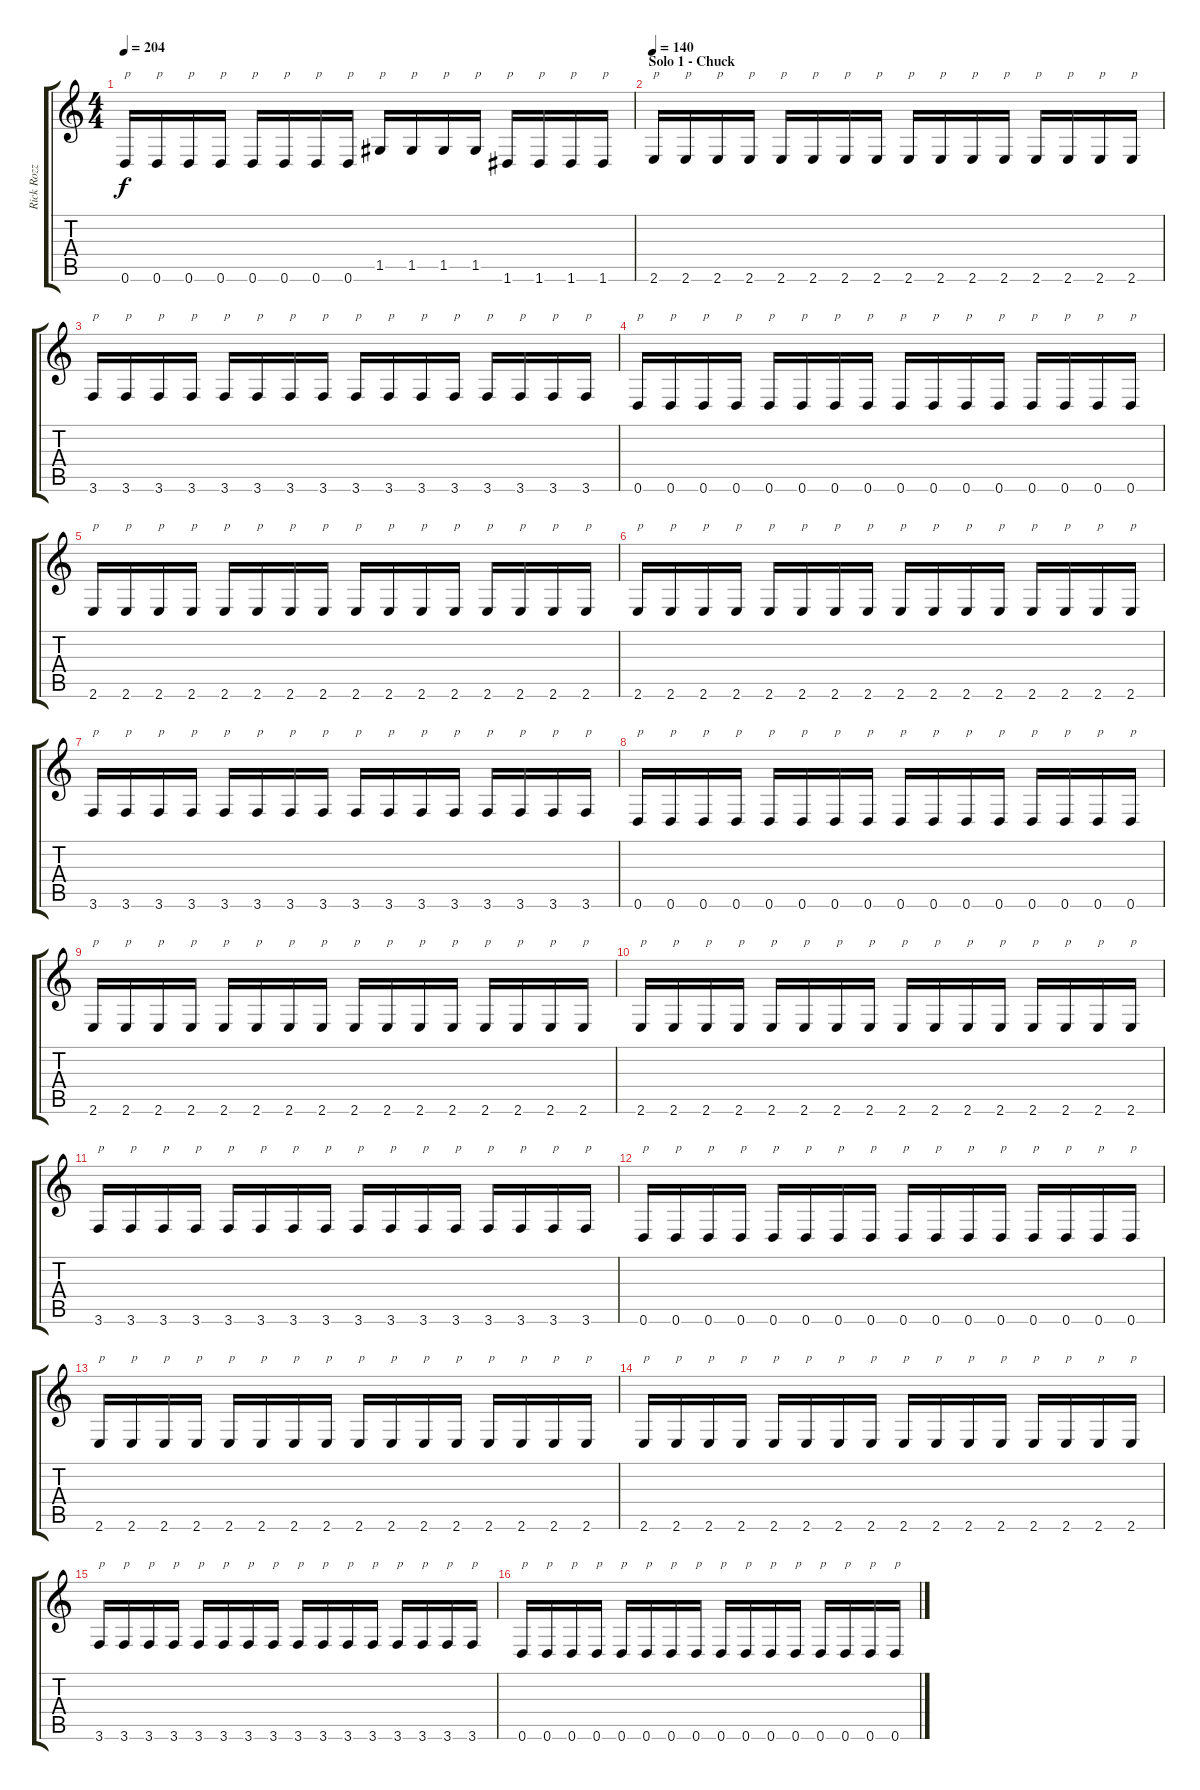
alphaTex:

\track ("Rick Rozz" "Rick Rozz") {instrument distortionguitar}
\staff {score tabs}
\tuning (D4 A3 F3 C3 G2 D2) {hide}
\ts (4 4)
\tempo 204
\clef g2
\ks c
0.6.16{txt "p" dy f} 0.6.16{txt "p"} 0.6.16{txt "p"} 0.6.16{txt "p"} 0.6.16{txt "p"} 0.6.16{txt "p"} 0.6.16{txt "p"} 0.6.16{txt "p"} 1.5.16{txt "p"} 1.5.16{txt "p"} 1.5.16{txt "p"} 1.5.16{txt "p"} 1.6.16{txt "p"} 1.6.16{txt "p"} 1.6.16{txt "p"} 1.6.16{txt "p"} |
\section ("" "Solo 1 - Chuck")
\tempo 140
2.6.16{txt "p"} 2.6.16{txt "p"} 2.6.16{txt "p"} 2.6.16{txt "p"} 2.6.16{txt "p"} 2.6.16{txt "p"} 2.6.16{txt "p"} 2.6.16{txt "p"} 2.6.16{txt "p"} 2.6.16{txt "p"} 2.6.16{txt "p"} 2.6.16{txt "p"} 2.6.16{txt "p"} 2.6.16{txt "p"} 2.6.16{txt "p"} 2.6.16{txt "p"} |
3.6.16{txt "p"} 3.6.16{txt "p"} 3.6.16{txt "p"} 3.6.16{txt "p"} 3.6.16{txt "p"} 3.6.16{txt "p"} 3.6.16{txt "p"} 3.6.16{txt "p"} 3.6.16{txt "p"} 3.6.16{txt "p"} 3.6.16{txt "p"} 3.6.16{txt "p"} 3.6.16{txt "p"} 3.6.16{txt "p"} 3.6.16{txt "p"} 3.6.16{txt "p"} |
0.6.16{txt "p"} 0.6.16{txt "p"} 0.6.16{txt "p"} 0.6.16{txt "p"} 0.6.16{txt "p"} 0.6.16{txt "p"} 0.6.16{txt "p"} 0.6.16{txt "p"} 0.6.16{txt "p"} 0.6.16{txt "p"} 0.6.16{txt "p"} 0.6.16{txt "p"} 0.6.16{txt "p"} 0.6.16{txt "p"} 0.6.16{txt "p"} 0.6.16{txt "p"} |
2.6.16{txt "p"} 2.6.16{txt "p"} 2.6.16{txt "p"} 2.6.16{txt "p"} 2.6.16{txt "p"} 2.6.16{txt "p"} 2.6.16{txt "p"} 2.6.16{txt "p"} 2.6.16{txt "p"} 2.6.16{txt "p"} 2.6.16{txt "p"} 2.6.16{txt "p"} 2.6.16{txt "p"} 2.6.16{txt "p"} 2.6.16{txt "p"} 2.6.16{txt "p"} |
2.6.16{txt "p"} 2.6.16{txt "p"} 2.6.16{txt "p"} 2.6.16{txt "p"} 2.6.16{txt "p"} 2.6.16{txt "p"} 2.6.16{txt "p"} 2.6.16{txt "p"} 2.6.16{txt "p"} 2.6.16{txt "p"} 2.6.16{txt "p"} 2.6.16{txt "p"} 2.6.16{txt "p"} 2.6.16{txt "p"} 2.6.16{txt "p"} 2.6.16{txt "p"} |
3.6.16{txt "p"} 3.6.16{txt "p"} 3.6.16{txt "p"} 3.6.16{txt "p"} 3.6.16{txt "p"} 3.6.16{txt "p"} 3.6.16{txt "p"} 3.6.16{txt "p"} 3.6.16{txt "p"} 3.6.16{txt "p"} 3.6.16{txt "p"} 3.6.16{txt "p"} 3.6.16{txt "p"} 3.6.16{txt "p"} 3.6.16{txt "p"} 3.6.16{txt "p"} |
0.6.16{txt "p"} 0.6.16{txt "p"} 0.6.16{txt "p"} 0.6.16{txt "p"} 0.6.16{txt "p"} 0.6.16{txt "p"} 0.6.16{txt "p"} 0.6.16{txt "p"} 0.6.16{txt "p"} 0.6.16{txt "p"} 0.6.16{txt "p"} 0.6.16{txt "p"} 0.6.16{txt "p"} 0.6.16{txt "p"} 0.6.16{txt "p"} 0.6.16{txt "p"} |
2.6.16{txt "p"} 2.6.16{txt "p"} 2.6.16{txt "p"} 2.6.16{txt "p"} 2.6.16{txt "p"} 2.6.16{txt "p"} 2.6.16{txt "p"} 2.6.16{txt "p"} 2.6.16{txt "p"} 2.6.16{txt "p"} 2.6.16{txt "p"} 2.6.16{txt "p"} 2.6.16{txt "p"} 2.6.16{txt "p"} 2.6.16{txt "p"} 2.6.16{txt "p"} |
2.6.16{txt "p"} 2.6.16{txt "p"} 2.6.16{txt "p"} 2.6.16{txt "p"} 2.6.16{txt "p"} 2.6.16{txt "p"} 2.6.16{txt "p"} 2.6.16{txt "p"} 2.6.16{txt "p"} 2.6.16{txt "p"} 2.6.16{txt "p"} 2.6.16{txt "p"} 2.6.16{txt "p"} 2.6.16{txt "p"} 2.6.16{txt "p"} 2.6.16{txt "p"} |
3.6.16{txt "p"} 3.6.16{txt "p"} 3.6.16{txt "p"} 3.6.16{txt "p"} 3.6.16{txt "p"} 3.6.16{txt "p"} 3.6.16{txt "p"} 3.6.16{txt "p"} 3.6.16{txt "p"} 3.6.16{txt "p"} 3.6.16{txt "p"} 3.6.16{txt "p"} 3.6.16{txt "p"} 3.6.16{txt "p"} 3.6.16{txt "p"} 3.6.16{txt "p"} |
0.6.16{txt "p"} 0.6.16{txt "p"} 0.6.16{txt "p"} 0.6.16{txt "p"} 0.6.16{txt "p"} 0.6.16{txt "p"} 0.6.16{txt "p"} 0.6.16{txt "p"} 0.6.16{txt "p"} 0.6.16{txt "p"} 0.6.16{txt "p"} 0.6.16{txt "p"} 0.6.16{txt "p"} 0.6.16{txt "p"} 0.6.16{txt "p"} 0.6.16{txt "p"} |
2.6.16{txt "p"} 2.6.16{txt "p"} 2.6.16{txt "p"} 2.6.16{txt "p"} 2.6.16{txt "p"} 2.6.16{txt "p"} 2.6.16{txt "p"} 2.6.16{txt "p"} 2.6.16{txt "p"} 2.6.16{txt "p"} 2.6.16{txt "p"} 2.6.16{txt "p"} 2.6.16{txt "p"} 2.6.16{txt "p"} 2.6.16{txt "p"} 2.6.16{txt "p"} |
2.6.16{txt "p"} 2.6.16{txt "p"} 2.6.16{txt "p"} 2.6.16{txt "p"} 2.6.16{txt "p"} 2.6.16{txt "p"} 2.6.16{txt "p"} 2.6.16{txt "p"} 2.6.16{txt "p"} 2.6.16{txt "p"} 2.6.16{txt "p"} 2.6.16{txt "p"} 2.6.16{txt "p"} 2.6.16{txt "p"} 2.6.16{txt "p"} 2.6.16{txt "p"} |
3.6.16{txt "p"} 3.6.16{txt "p"} 3.6.16{txt "p"} 3.6.16{txt "p"} 3.6.16{txt "p"} 3.6.16{txt "p"} 3.6.16{txt "p"} 3.6.16{txt "p"} 3.6.16{txt "p"} 3.6.16{txt "p"} 3.6.16{txt "p"} 3.6.16{txt "p"} 3.6.16{txt "p"} 3.6.16{txt "p"} 3.6.16{txt "p"} 3.6.16{txt "p"} |
0.6.16{txt "p"} 0.6.16{txt "p"} 0.6.16{txt "p"} 0.6.16{txt "p"} 0.6.16{txt "p"} 0.6.16{txt "p"} 0.6.16{txt "p"} 0.6.16{txt "p"} 0.6.16{txt "p"} 0.6.16{txt "p"} 0.6.16{txt "p"} 0.6.16{txt "p"} 0.6.16{txt "p"} 0.6.16{txt "p"} 0.6.16{txt "p"} 0.6.16{txt "p"}
